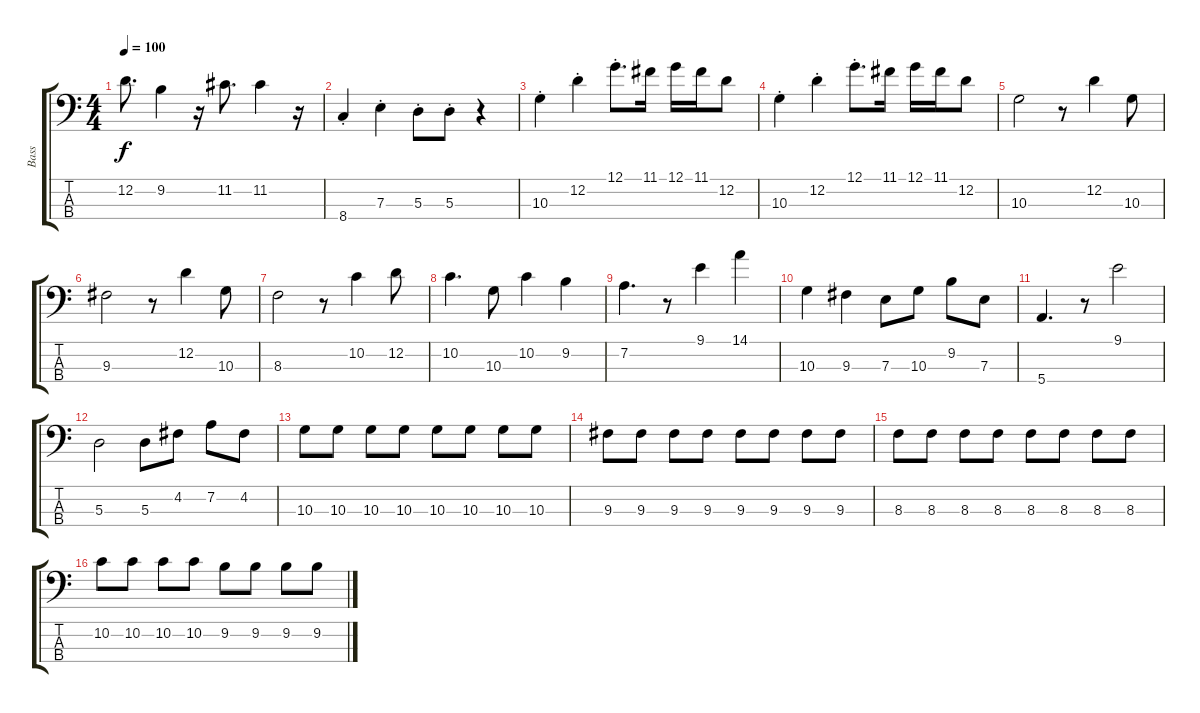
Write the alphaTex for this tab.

\track ("Bass" "Bass") {instrument electricbassfinger}
\staff {score tabs}
\tuning (G2 D2 A1 E1) {hide}
\ts (4 4)
\tempo 100
\clef f4
\ks c
12.2.8{d dy f} 9.2.4 r.16 11.2.8{d} 11.2.4 r.16 |
8.4{st}.4 7.3{st}.4 5.3{st}.8 5.3{st}.8 r.4 |
10.3{st}.4 12.2{st}.4 12.1{st}.8{d} 11.1.16 12.1.16 11.1.16 12.2.8 |
10.3{st}.4 12.2{st}.4 12.1{st}.8{d} 11.1.16 12.1.16 11.1.16 12.2.8 |
10.3.2 r.8 12.2.4 10.3.8 |
9.3.2 r.8 12.2.4 10.3.8 |
8.3.2 r.8 10.2.4 12.2.8 |
10.2.4{d} 10.3.8 10.2.4 9.2.4 |
7.2.4{d} r.8 9.1.4 14.1.4 |
10.3.4 9.3.4 7.3.8 10.3.8 9.2.8 7.3.8 |
5.4.4{d} r.8 9.1.2 |
5.3.2 5.3.8 4.2.8 7.2.8 4.2.8 |
10.3.8 10.3.8 10.3.8 10.3.8 10.3.8 10.3.8 10.3.8 10.3.8 |
9.3.8 9.3.8 9.3.8 9.3.8 9.3.8 9.3.8 9.3.8 9.3.8 |
8.3.8 8.3.8 8.3.8 8.3.8 8.3.8 8.3.8 8.3.8 8.3.8 |
10.2.8 10.2.8 10.2.8 10.2.8 9.2.8 9.2.8 9.2.8 9.2.8
